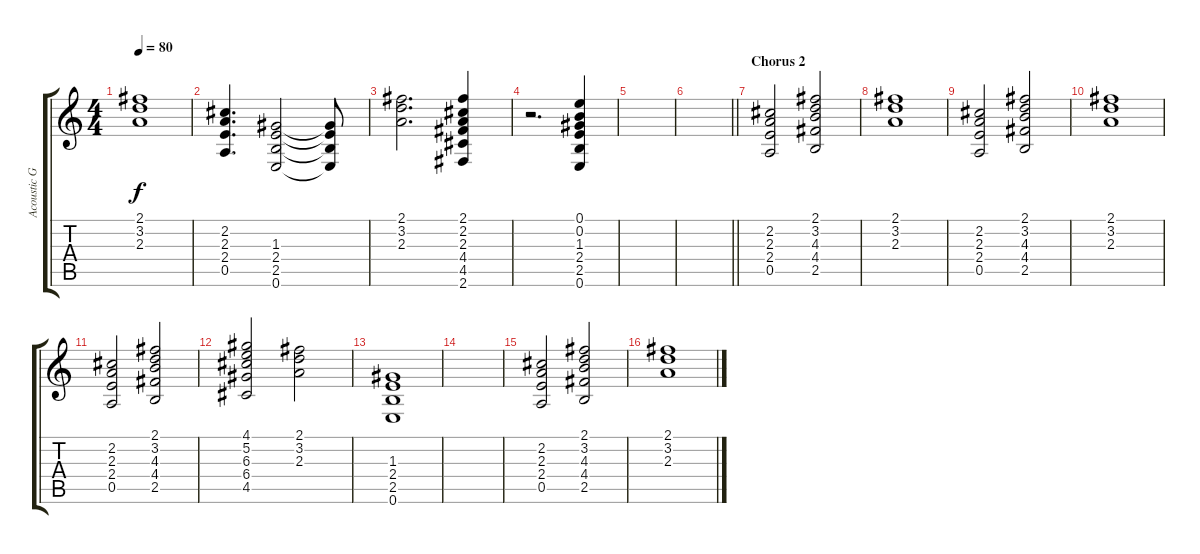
\track ("Acoustic Guitar" "Acoustic G") {instrument acousticguitarsteel}
\staff {score tabs}
\tuning (E4 B3 G3 D3 A2 E2) {hide}
\ts (4 4)
\tempo 80
\clef g2
\ks c
(2.1 3.2 2.3).1{dy f} |
(2.2 2.3 2.4 0.5).4{d} (1.3 2.4 2.5 0.6).2 (1.3{t} 2.4{t} 2.5{t} 0.6{t}).8 |
(2.1 3.2 2.3).2{d} (2.1 2.2 2.3 4.4 4.5 2.6).4 |
r.2{d} (0.1 0.2 1.3 2.4 2.5 0.6).4 |
|
\barLineRight lightlight
|
\section ("" "Chorus 2")
(2.2 2.3 2.4 0.5).2 (2.1 3.2 4.3 4.4 2.5).2 |
(2.1 3.2 2.3).1 |
(2.2 2.3 2.4 0.5).2 (2.1 3.2 4.3 4.4 2.5).2 |
(2.1 3.2 2.3).1 |
(2.2 2.3 2.4 0.5).2 (2.1 3.2 4.3 4.4 2.5).2 |
(4.1 5.2 6.3 6.4 4.5).2 (2.1 3.2 2.3).2 |
(1.3 2.4 2.5 0.6).1 |
|
(2.2 2.3 2.4 0.5).2 (2.1 3.2 4.3 4.4 2.5).2 |
(2.1 3.2 2.3).1
